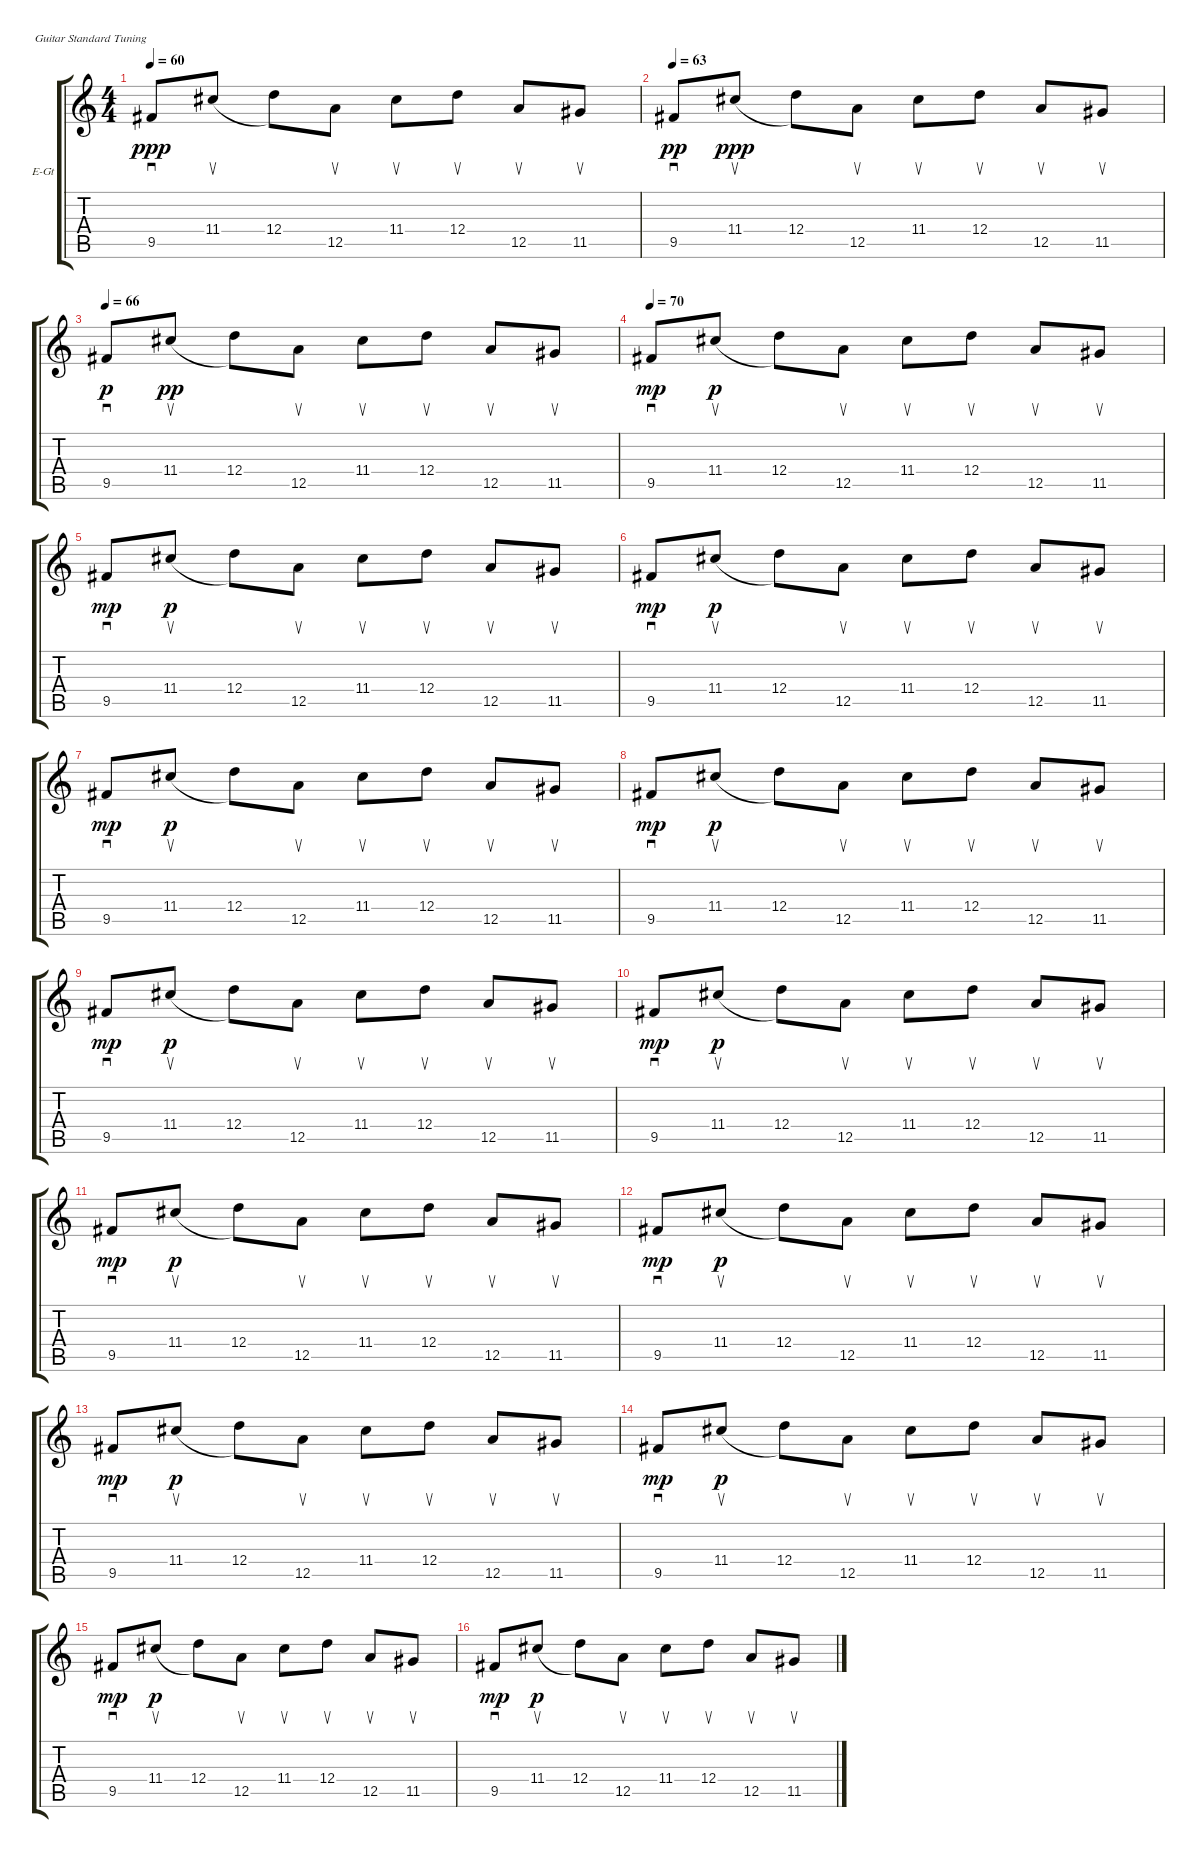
\defaultSystemsLayout 4
\bracketExtendMode groupsimilarinstruments
\firstSystemTrackNameOrientation horizontal
\otherSystemsTrackNameOrientation horizontal
\track ("Isaac Brock - Guitar 1" "E-Gt") {instrument distortionguitar}
\staff {score tabs}
\tuning (E4 B3 G3 D3 A2 E2)
\ts (4 4)
\tempo 60
\clef g2
\scale
0.485477
\ks c
9.5.8{sd dy ppp instrument distortionguitar} 11.4.8{su legatoorigin} 12.4.8 12.5.8{su} 11.4.8{su} 12.4.8{su} 12.5.8{su} 11.5.8{su} |
\tempo 63
\scale
0.257261 9.5.8{sd dy pp} 11.4.8{su dy ppp legatoorigin} 12.4.8 12.5.8{su} 11.4.8{su} 12.4.8{su} 12.5.8{su} 11.5.8{su} |
\tempo 66
\scale
0.257261 9.5.8{sd dy p} 11.4.8{su dy pp legatoorigin} 12.4.8 12.5.8{su} 11.4.8{su} 12.4.8{su} 12.5.8{su} 11.5.8{su} |
\tempo 70
\scale
0.333333 9.5.8{sd dy mp} 11.4.8{su dy p legatoorigin} 12.4.8 12.5.8{su} 11.4.8{su} 12.4.8{su} 12.5.8{su} 11.5.8{su} |
\scale
0.333333 9.5.8{sd dy mp} 11.4.8{su dy p legatoorigin} 12.4.8 12.5.8{su} 11.4.8{su} 12.4.8{su} 12.5.8{su} 11.5.8{su} |
\scale
0.333333 9.5.8{sd dy mp} 11.4.8{su dy p legatoorigin} 12.4.8 12.5.8{su} 11.4.8{su} 12.4.8{su} 12.5.8{su} 11.5.8{su} |
\scale
0.333333 9.5.8{sd dy mp} 11.4.8{su dy p legatoorigin} 12.4.8 12.5.8{su} 11.4.8{su} 12.4.8{su} 12.5.8{su} 11.5.8{su} |
\scale
0.333333 9.5.8{sd dy mp} 11.4.8{su dy p legatoorigin} 12.4.8 12.5.8{su} 11.4.8{su} 12.4.8{su} 12.5.8{su} 11.5.8{su} |
\scale
0.333333 9.5.8{sd dy mp} 11.4.8{su dy p legatoorigin} 12.4.8 12.5.8{su} 11.4.8{su} 12.4.8{su} 12.5.8{su} 11.5.8{su} |
\scale
0.333333 9.5.8{sd dy mp} 11.4.8{su dy p legatoorigin} 12.4.8 12.5.8{su} 11.4.8{su} 12.4.8{su} 12.5.8{su} 11.5.8{su} |
\scale
0.333333 9.5.8{sd dy mp} 11.4.8{su dy p legatoorigin} 12.4.8 12.5.8{su} 11.4.8{su} 12.4.8{su} 12.5.8{su} 11.5.8{su} |
\scale
0.333333 9.5.8{sd dy mp} 11.4.8{su dy p legatoorigin} 12.4.8 12.5.8{su} 11.4.8{su} 12.4.8{su} 12.5.8{su} 11.5.8{su} |
\scale
0.333333 9.5.8{sd dy mp} 11.4.8{su dy p legatoorigin} 12.4.8 12.5.8{su} 11.4.8{su} 12.4.8{su} 12.5.8{su} 11.5.8{su} |
\scale
0.333333 9.5.8{sd dy mp} 11.4.8{su dy p legatoorigin} 12.4.8 12.5.8{su} 11.4.8{su} 12.4.8{su} 12.5.8{su} 11.5.8{su} |
\scale
0.333333 9.5.8{sd dy mp} 11.4.8{su dy p legatoorigin} 12.4.8 12.5.8{su} 11.4.8{su} 12.4.8{su} 12.5.8{su} 11.5.8{su} |
\scale
0.333333 9.5.8{sd dy mp} 11.4.8{su dy p legatoorigin} 12.4.8 12.5.8{su} 11.4.8{su} 12.4.8{su} 12.5.8{su} 11.5.8{su}
